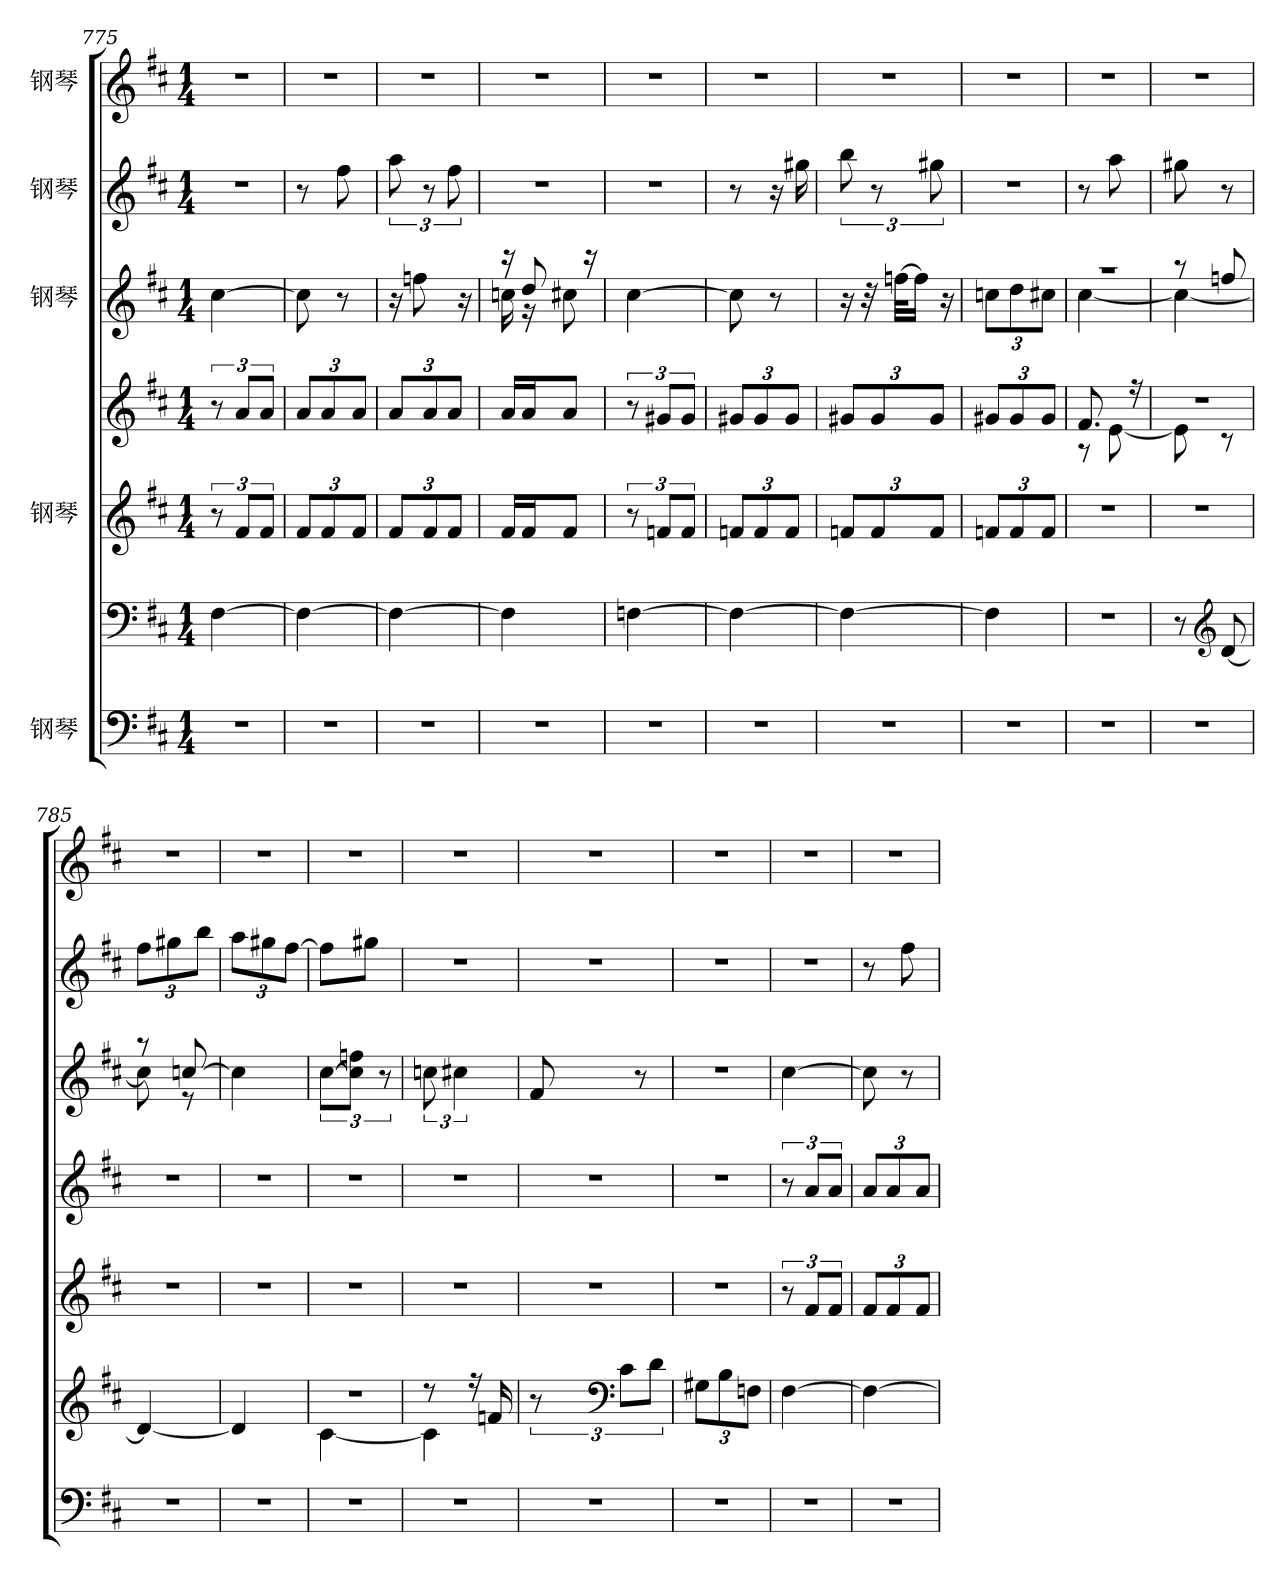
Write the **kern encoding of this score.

**kern	**kern	**kern	**kern	**kern	**kern	**kern
*part5	*part5	*part4	*part4	*part3	*part2	*part1
*staff7	*staff6	*staff5	*staff4	*staff3	*staff2	*staff1
*I"钢琴	*	*I"钢琴	*	*I"钢琴	*I"钢琴	*I"钢琴
!!LO:PB:g=z
*clefF4	*clefF4	*clefG2	*clefG2	*clefG2	*clefG2	*clefG2
*k[f#c#]	*k[f#c#]	*k[f#c#]	*k[f#c#]	*k[f#c#]	*k[f#c#]	*k[f#c#]
*M1/4	*M1/4	*M1/4	*M1/4	*M1/4	*M1/4	*M1/4
=775	=775	=775	=775	=775	=775	=775
4r	[4F#\	12r	12r	[4cc#\	4r	4r
.	.	12f#/L	12a/L	.	.	.
.	.	12f#/J	12a/J	.	.	.
=776	=776	=776	=776	=776	=776	=776
*	*	*Xbrackettup	*Xbrackettup	*	*	*
4r	4F#\_	12f#/L	12a/L	8cc#\]	8r	4r
.	.	12f#/	12a/	.	.	.
.	.	.	.	8r	8ff#\	.
.	.	12f#/J	12a/J	.	.	.
=777	=777	=777	=777	=777	=777	=777
4r	4F#\_	12f#/L	12a/L	16r	12aa\	4r
.	.	.	.	8ffn\	.	.
.	.	12f#/	12a/	.	12r	.
.	.	12f#/J	12a/J	.	12ff#\	.
.	.	.	.	16r	.	.
=778	=778	=778	=778	=778	=778	=778
*	*	*	*	*^	*	*
4r	4F#\]	16f#/LL	16a/LL	16r	16ccn\	4r	4r
.	.	16f#/J	16a/J	8dd/	16r	.	.
.	.	8f#/J	8a/J	.	8cc#X\	.	.
.	.	.	.	16r	.	.	.
*	*	*	*	*v	*v	*	*
=779	=779	=779	=779	=779	=779	=779
*	*	*brackettup	*brackettup	*	*	*
4r	[4Fn\	12r	12r	[4cc#\	4r	4r
.	.	12fn/L	12g#X/L	.	.	.
.	.	12f/J	12g#/J	.	.	.
=780	=780	=780	=780	=780	=780	=780
*	*	*Xbrackettup	*Xbrackettup	*	*	*
4r	4F\_	12fn/L	12g#X/L	8cc#\]	8r	4r
.	.	12f/	12g#/	.	.	.
.	.	.	.	8r	16r	.
.	.	12f/J	12g#/J	.	.	.
.	.	.	.	.	16gg#X\	.
=781	=781	=781	=781	=781	=781	=781
4r	4F\_	12fn/L	12g#X/L	16r	12bb\	4r
.	.	.	.	32r	.	.
.	.	12f/	12g#/	.	12r	.
.	.	.	.	[32ffn\KLL	.	.
.	.	.	.	16ff\JJ]	.	.
.	.	12f/J	12g#/J	.	12gg#X\	.
.	.	.	.	16r	.	.
=782	=782	=782	=782	=782	=782	=782
*	*	*	*	*Xbrackettup	*	*
4r	4F\]	12fn/L	12g#X/L	12ccn\L	4r	4r
.	.	12f/	12g#/	12dd\	.	.
.	.	12f/J	12g#/J	12cc#X\J	.	.
!!LO:PB:g=z
=783	=783	=783	=783	=783	=783	=783
*	*	*	*^	*^	*	*
4r	4r	4r	8.f#/	8r	4r	[4cc#\	8r	4r
.	.	.	.	[8e\	.	.	8aa\	.
.	.	.	16r	.	.	.	.	.
=784	=784	=784	=784	=784	=784	=784	=784	=784
4r	8r	4r	4r	8e\]	8r	4cc#\_	8gg#X\	4r
*	*clefG2	*	*	*	*	*	*	*
.	[8d/	.	.	8r	8ffn/	.	8r	.
*	*	*	*v	*v	*	*	*	*
=785	=785	=785	=785	=785	=785	=785	=785
*	*	*	*	*	*	*Xbrackettup	*
4r	4d/_	4r	4r	8r	8cc#\]	12ff#\L	4r
.	.	.	.	.	.	12gg#X\	.
.	.	.	.	[8ccn/	8r	.	.
.	.	.	.	.	.	12bb\J	.
*	*	*	*	*v	*v	*	*
=786	=786	=786	=786	=786	=786	=786
4r	4d/]	4r	4r	4cc\]	12aa\L	4r
.	.	.	.	.	12gg#X\	.
.	.	.	.	.	[12ff#\J	.
=787	=787	=787	=787	=787	=787	=787
*	*^	*	*	*	*	*
*	*	*	*	*	*brackettup	*	*
4r	4r	[4c#\	4r	4r	[12cc#\L	8ff#\L]	4r
.	.	.	.	.	12cc#\] 12ffn\J	.	.
.	.	.	.	.	.	8gg#X\J	.
.	.	.	.	.	12r	.	.
=788	=788	=788	=788	=788	=788	=788	=788
4r	8r	4c#\]	4r	4r	12ccn\	4r	4r
.	.	.	.	.	6cc#X\	.	.
.	16r	.	.	.	.	.	.
.	16fn/	.	.	.	.	.	.
*	*v	*v	*	*	*	*	*
=789	=789	=789	=789	=789	=789	=789
4r	12r	4r	4r	8f#/	4r	4r
*	*clefF4	*	*	*	*	*
.	12c#\L	.	.	.	.	.
.	.	.	.	8r	.	.
.	12d\J	.	.	.	.	.
=790	=790	=790	=790	=790	=790	=790
*	*Xbrackettup	*	*	*	*	*
4r	12G#X\L	4r	4r	4r	4r	4r
.	12B\	.	.	.	.	.
.	12Fn\J	.	.	.	.	.
!!LO:PB:g=z
=791	=791	=791	=791	=791	=791	=791
*	*	*brackettup	*brackettup	*	*	*
4r	[4F#\	12r	12r	[4cc#\	4r	4r
.	.	12f#/L	12a/L	.	.	.
.	.	12f#/J	12a/J	.	.	.
=792	=792	=792	=792	=792	=792	=792
*	*	*Xbrackettup	*Xbrackettup	*	*	*
4r	4F#\_	12f#/L	12a/L	8cc#\]	8r	4r
.	.	12f#/	12a/	.	.	.
.	.	.	.	8r	8ff#\	.
.	.	12f#/J	12a/J	.	.	.
=	=	=	=	=	=	=
*-	*-	*-	*-	*-	*-	*-
